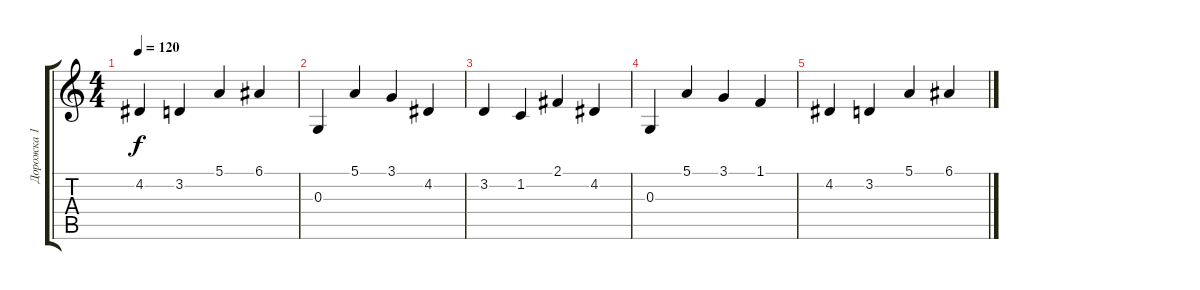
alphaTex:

\track ("Дорожка 1" "Дорожка 1") {instrument fx4atmosphere}
\staff {score tabs}
\tuning (E4 B3 G3 D3 A2 E2) {hide}
\ts (4 4)
\tempo 120
\clef g2
\ks c
4.2.4{dy f} 3.2.4 5.1.4 6.1.4 |
0.3.4 5.1.4 3.1.4 4.2.4 |
3.2.4 1.2.4 2.1.4 4.2.4 |
0.3.4 5.1.4 3.1.4 1.1.4 |
4.2.4 3.2.4 5.1.4 6.1.4
